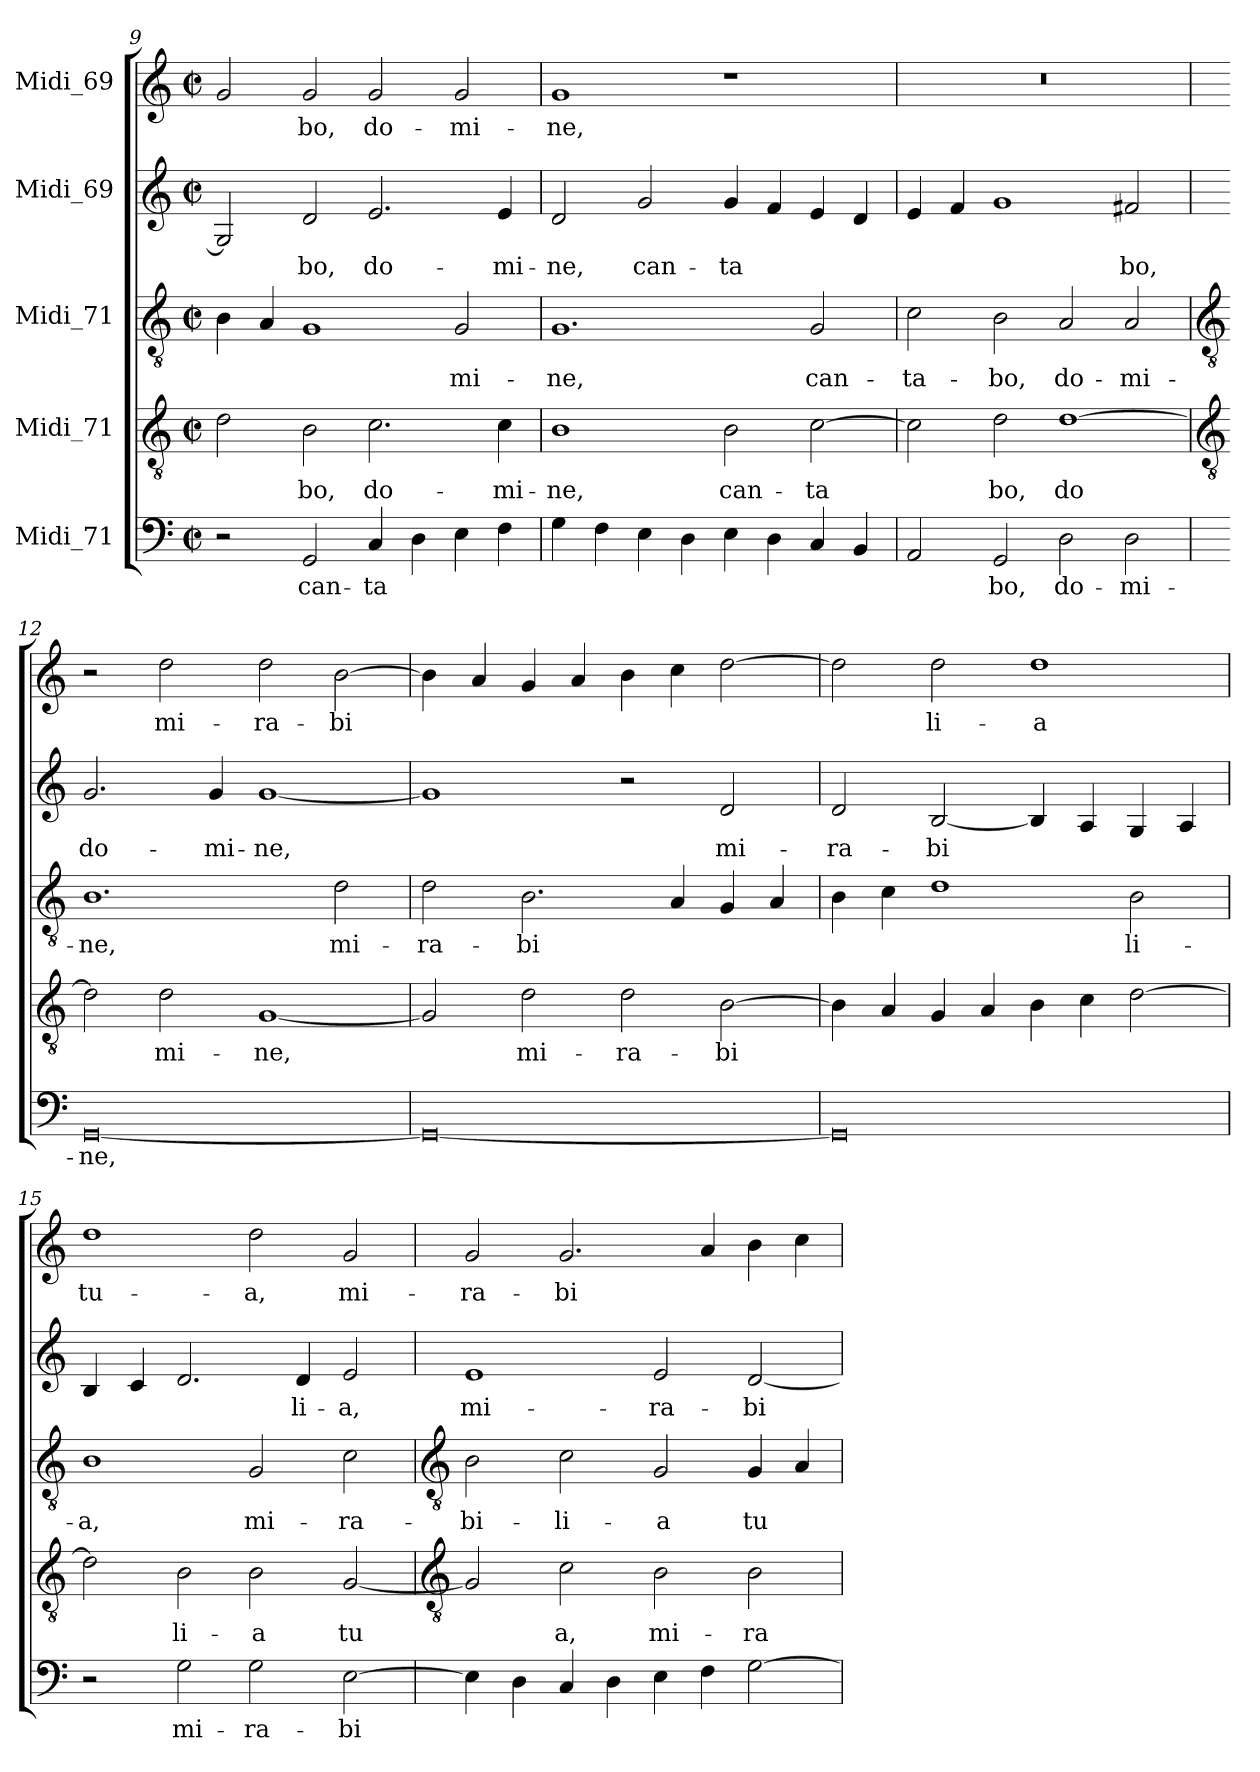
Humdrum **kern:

**kern	**text	**kern	**text	**kern	**text	**kern	**text	**kern	**text
*part5	*part5	*part4	*part4	*part3	*part3	*part2	*part2	*part1	*part1
*staff5	*staff5	*staff4	*staff4	*staff3	*staff3	*staff2	*staff2	*staff1	*staff1
*I"Midi_71	*	*I"Midi_71	*	*I"Midi_71	*	*I"Midi_69	*	*I"Midi_69	*
*clefF4	*	*clefGv2	*	*clefGv2	*	*clefG2	*	*clefG2	*
*k[]	*	*k[]	*	*k[]	*	*k[]	*	*k[]	*
*C:	*	*C:	*	*C:	*	*C:	*	*C:	*
*M4/2	*	*M4/2	*	*M4/2	*	*M4/2	*	*M4/2	*
*met(c|)	*	*met(c|)	*	*met(c|)	*	*met(c|)	*	*met(c|)	*
=9	=9	=9	=9	=9	=9	=9	=9	=9	=9
2r	.	2d	.	4B	.	2G]	.	2g	.
.	.	.	.	4A	.	.	.	.	.
!	!LO:LY:b	!	!LO:LY:b	!	!	!	!LO:LY:b	!	!LO:LY:b
2GG	can-	2B	bo,	1G	.	2d	bo,	2g	bo,
!	!LO:LY:b	!	!LO:LY:b	!	!	!	!LO:LY:b	!	!LO:LY:b
4C	-ta	2.c	do-	.	.	2.e	do-	2g	do-
4D	.	.	.	.	.	.	.	.	.
!	!	!	!	!	!LO:LY:b	!	!	!	!LO:LY:b
4E	.	.	.	2G	mi-	.	.	2g	-mi-
!	!	!	!LO:LY:b	!	!	!	!LO:LY:b	!	!
4F	.	4c	-mi-	.	.	4e	-mi-	.	.
=10	=10	=10	=10	=10	=10	=10	=10	=10	=10
!	!	!	!LO:LY:b	!	!LO:LY:b	!	!LO:LY:b	!	!LO:LY:b
4G	.	1B	-ne,	1.G	-ne,	2d	-ne,	1g	-ne,
4F	.	.	.	.	.	.	.	.	.
!	!	!	!	!	!	!	!LO:LY:b	!	!
4E	.	.	.	.	.	2g	can-	.	.
4D	.	.	.	.	.	.	.	.	.
!	!	!	!LO:LY:b	!	!	!	!LO:LY:b	!	!
4E	.	2B	can-	.	.	4g	-ta	1r	.
4D	.	.	.	.	.	4f	.	.	.
!	!	!	!LO:LY:b	!	!LO:LY:b	!	!	!	!
4C	.	[2c	-ta	2G	can-	4e	.	.	.
4BB	.	.	.	.	.	4d	.	.	.
=11	=11	=11	=11	=11	=11	=11	=11	=11	=11
!	!	!	!	!	!LO:LY:b	!	!	!	!
2AA	.	2c]	.	2c	-ta-	4e	.	0r	.
.	.	.	.	.	.	4f	.	.	.
!	!LO:LY:b	!	!LO:LY:b	!	!LO:LY:b	!	!	!	!
2GG	bo,	2d	bo,	2B	-bo,	1g	.	.	.
!	!LO:LY:b	!	!LO:LY:b	!	!LO:LY:b	!	!	!	!
2D	do-	[1d	do	2A	do-	.	.	.	.
!	!LO:LY:b	!	!	!	!LO:LY:b	!	!LO:LY:b	!	!
2D	-mi-	.	.	2A	-mi-	2f#X	bo,	.	.
!!LO:LB:g=z
=12	=12	=12	=12	=12	=12	=12	=12	=12	=12
*	*	*clefGv2	*	*clefGv2	*	*	*	*	*
!	!LO:LY:b	!	!	!	!LO:LY:b	!	!LO:LY:b	!	!
[0GG	-ne,	2d]	.	1.B	-ne,	2.g	do-	2r	.
!	!	!	!LO:LY:b	!	!	!	!	!	!LO:LY:b
.	.	2d	mi-	.	.	.	.	2dd	mi-
!	!	!	!	!	!	!	!LO:LY:b	!	!
.	.	.	.	.	.	4g	-mi-	.	.
!	!	!	!LO:LY:b	!	!	!	!LO:LY:b	!	!LO:LY:b
.	.	[1G	-ne,	.	.	[1g	-ne,	2dd	-ra-
!	!	!	!	!	!LO:LY:b	!	!	!	!LO:LY:b
.	.	.	.	2d	mi-	.	.	[2b	-bi
=13	=13	=13	=13	=13	=13	=13	=13	=13	=13
!	!	!	!	!	!LO:LY:b	!	!	!	!
0GG_	.	2G]	.	2d	-ra-	1g]	.	4b]	.
.	.	.	.	.	.	.	.	4a	.
!	!	!	!LO:LY:b	!	!LO:LY:b	!	!	!	!
.	.	2d	mi-	2.B	-bi	.	.	4g	.
.	.	.	.	.	.	.	.	4a	.
!	!	!	!LO:LY:b	!	!	!	!	!	!
.	.	2d	-ra-	.	.	2r	.	4b	.
.	.	.	.	4A	.	.	.	4cc	.
!	!	!	!LO:LY:b	!	!	!	!LO:LY:b	!	!
.	.	[2B	-bi	4G	.	2d	mi-	[2dd	.
.	.	.	.	4A	.	.	.	.	.
=14	=14	=14	=14	=14	=14	=14	=14	=14	=14
!	!	!	!	!	!	!	!LO:LY:b	!	!
0GG]	.	4B]	.	4B	.	2d	-ra-	2dd]	.
.	.	4A	.	4c	.	.	.	.	.
!	!	!	!	!	!	!	!LO:LY:b	!	!LO:LY:b
.	.	4G	.	1d	.	[2B	-bi	2dd	li-
.	.	4A	.	.	.	.	.	.	.
!	!	!	!	!	!	!	!	!	!LO:LY:b
.	.	4B	.	.	.	4B]	.	1dd	-a
.	.	4c	.	.	.	4A	.	.	.
!	!	!	!	!	!LO:LY:b	!	!	!	!
.	.	[2d	.	2B	li-	4G	.	.	.
.	.	.	.	.	.	4A	.	.	.
=15	=15	=15	=15	=15	=15	=15	=15	=15	=15
!	!	!	!	!	!LO:LY:b	!	!	!	!LO:LY:b
2r	.	2d]	.	1B	-a,	4B	.	1dd	tu-
.	.	.	.	.	.	4c	.	.	.
!	!LO:LY:b	!	!LO:LY:b	!	!	!	!	!	!
2G	mi-	2B	li-	.	.	2.d	.	.	.
!	!LO:LY:b	!	!LO:LY:b	!	!LO:LY:b	!	!	!	!LO:LY:b
2G	-ra-	2B	-a	2G	mi-	.	.	2dd	-a,
!	!	!	!	!	!	!	!LO:LY:b	!	!
.	.	.	.	.	.	4d	li-	.	.
!	!LO:LY:b	!	!LO:LY:b	!	!LO:LY:b	!	!LO:LY:b	!	!LO:LY:b
[2E	-bi	[2G	tu	2c	-ra-	2e	-a,	2g	mi-
!!LO:LB:g=z
=16	=16	=16	=16	=16	=16	=16	=16	=16	=16
*	*	*clefGv2	*	*clefGv2	*	*	*	*	*
!	!	!	!	!	!LO:LY:b	!	!LO:LY:b	!	!LO:LY:b
4E]	.	2G]	.	2B	-bi-	1e	mi-	2g	-ra-
4D	.	.	.	.	.	.	.	.	.
!	!	!	!LO:LY:b	!	!LO:LY:b	!	!	!	!LO:LY:b
4C	.	2c	a,	2c	-li-	.	.	2.g	-bi
4D	.	.	.	.	.	.	.	.	.
!	!	!	!LO:LY:b	!	!LO:LY:b	!	!LO:LY:b	!	!
4E	.	2B	mi-	2G	-a	2e	-ra-	.	.
4F	.	.	.	.	.	.	.	4a	.
!	!	!	!LO:LY:b	!	!LO:LY:b	!	!LO:LY:b	!	!
[2G	.	2B	-ra-	4G	tu	[2d	-bi	4b	.
.	.	.	.	4A	.	.	.	4cc	.
=	=	=	=	=	=	=	=	=	=
*-	*-	*-	*-	*-	*-	*-	*-	*-	*-
